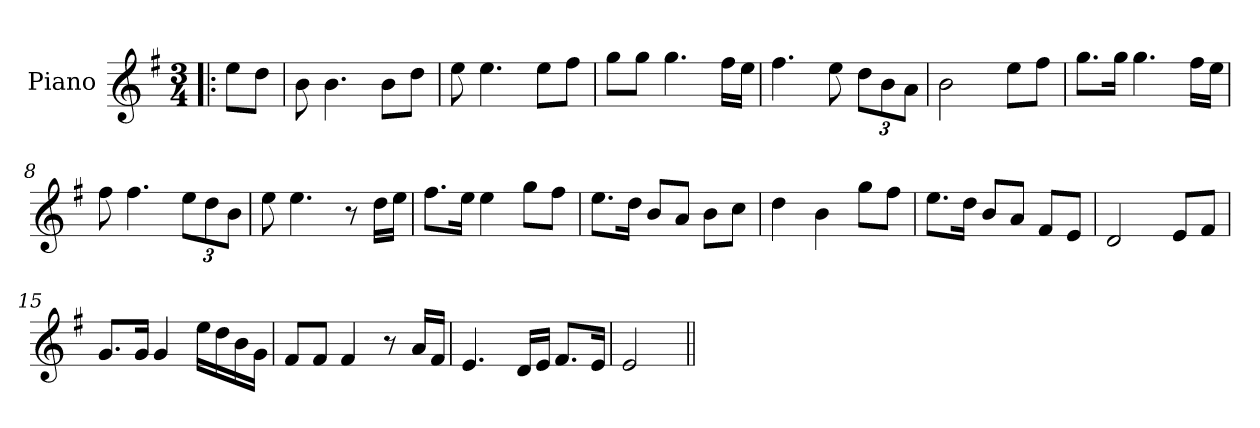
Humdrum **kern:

**kern
*part1
*staff1
*I"Piano
*I'Pno
*clefG2
*k[f#]
*e:
*M3/4
=1!|:
8ee\L
8dd\J
=2
8b\
4.b\
8b\L
8dd\J
=3
8ee\
4.ee\
8ee\L
8ff#\J
=4
8gg\L
8gg\J
4.gg\
16ff#\LL
16ee\JJ
=5
4.ff#\
8ee\
12dd\L
12b\
12a\J
=6
2b\
8ee\L
8ff#\J
!!LO:LB:g=z
=7
8.gg\L
16gg\Jk
4.gg\
16ff#\LL
16ee\JJ
=8
8ff#\
4.ff#\
12ee\L
12dd\
12b\J
=9
8ee\
4.ee\
8r
16dd\LL
16ee\JJ
=10
8.ff#\L
16ee\Jk
4ee\
8gg\L
8ff#\J
=11
8.ee\L
16dd\Jk
8b/L
8a/J
8b\L
8cc\J
=12
4dd\
4b\
8gg\L
8ff#\J
!!LO:LB:g=z
=13
8.ee\L
16dd\Jk
8b/L
8a/J
8f#/L
8e/J
=14
2d/
8e/L
8f#/J
=15
8.g/L
16g/Jk
4g/
16ee\LL
16dd\
16b\
16g\JJ
=16
8f#/L
8f#/J
4f#/
8r
16a/LL
16f#/JJ
=17
4.e/
16d/LL
16e/JJ
8.f#/L
16e/Jk
=18
2e/
=||
*-
